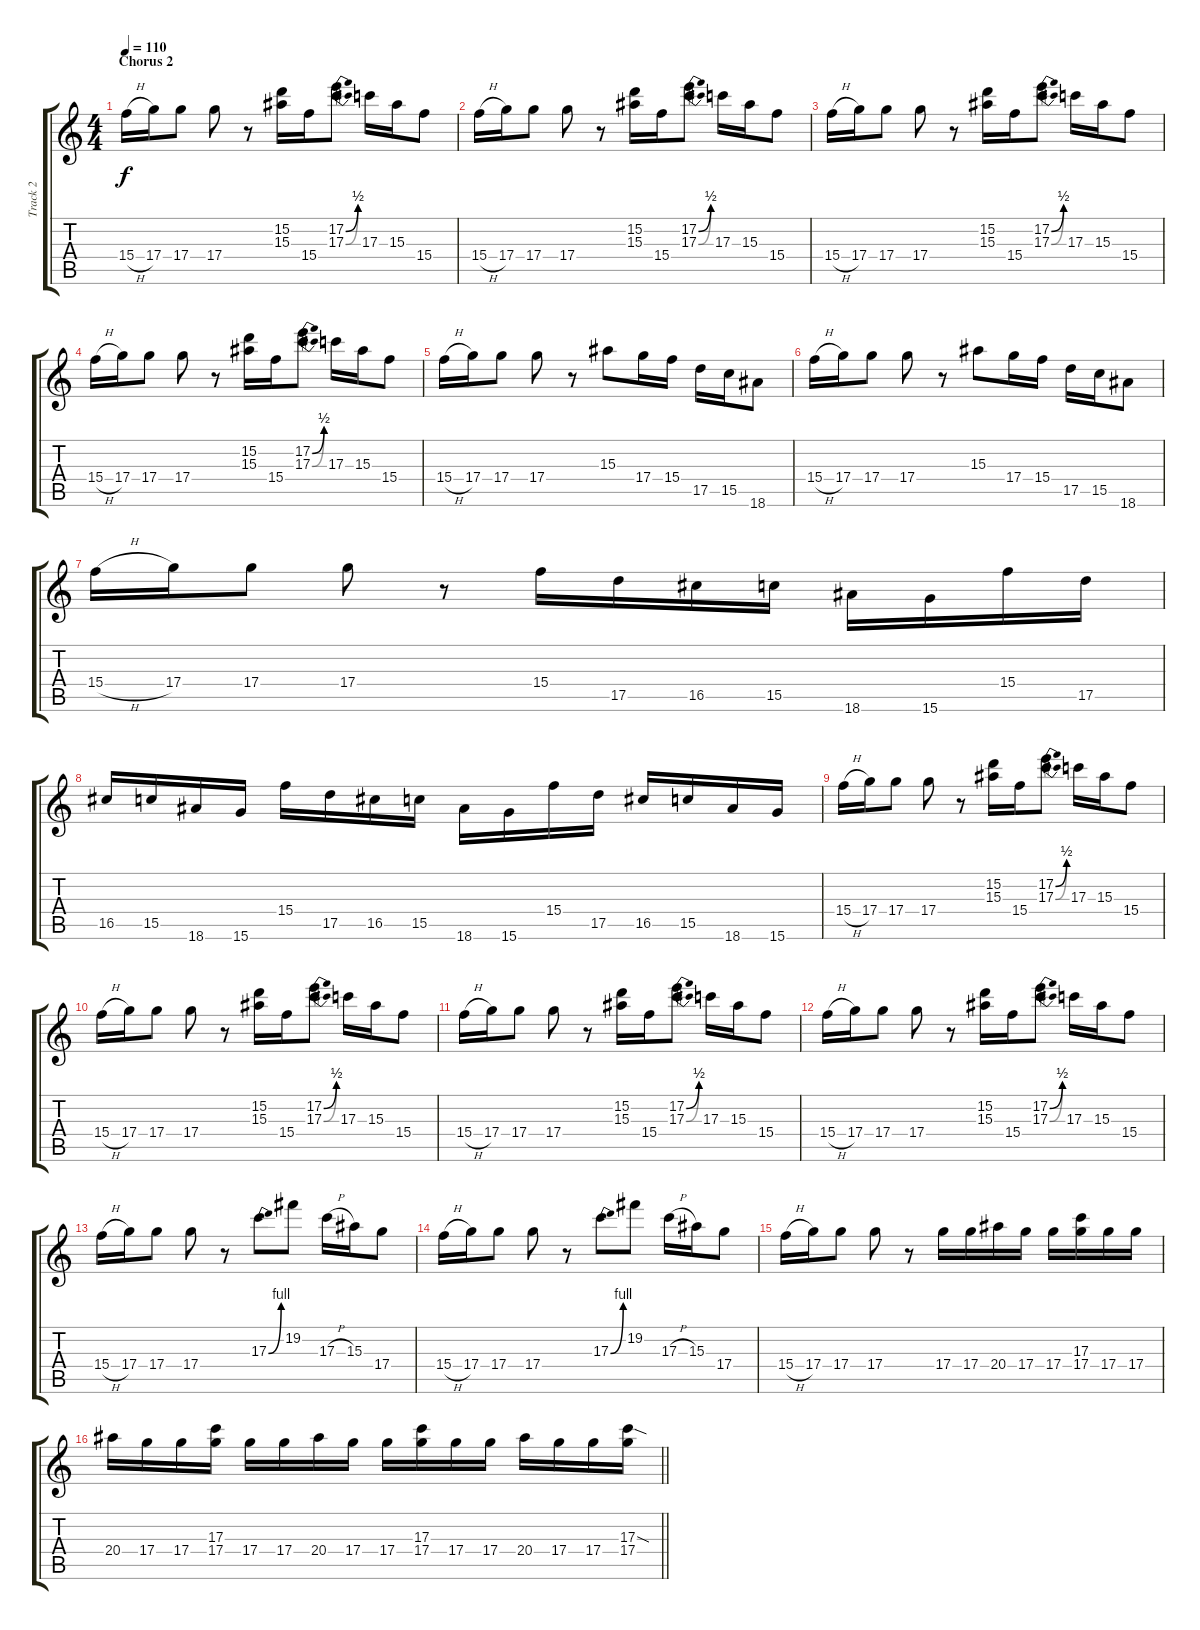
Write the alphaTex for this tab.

\track ("Track 2" "Track 2") {instrument overdrivenguitar}
\staff {score tabs}
\tuning (E4 B3 G3 D3 A2 E2) {hide}
\ts (4 4)
\section ("" "Chorus 2")
\tempo 110
\clef g2
\ks c
15.4{h}.16{dy f} 17.4.16 17.4.8 17.4.8 r.8 (15.2 15.3).16 15.4.16 (17.2{be (bend 0 0 60 2)} 17.3{be (bend 0 0 60 2)}).8 17.3.16 15.3.16 15.4.8 |
15.4{h}.16 17.4.16 17.4.8 17.4.8 r.8 (15.2 15.3).16 15.4.16 (17.2{be (bend 0 0 60 2)} 17.3{be (bend 0 0 60 2)}).8 17.3.16 15.3.16 15.4.8 |
15.4{h}.16 17.4.16 17.4.8 17.4.8 r.8 (15.2 15.3).16 15.4.16 (17.2{be (bend 0 0 60 2)} 17.3{be (bend 0 0 60 2)}).8 17.3.16 15.3.16 15.4.8 |
15.4{h}.16 17.4.16 17.4.8 17.4.8 r.8 (15.2 15.3).16 15.4.16 (17.2{be (bend 0 0 60 2)} 17.3{be (bend 0 0 60 2)}).8 17.3.16 15.3.16 15.4.8 |
15.4{h}.16 17.4.16 17.4.8 17.4.8 r.8 15.3.8 17.4.16 15.4.16 17.5.16 15.5.16 18.6.8 |
15.4{h}.16 17.4.16 17.4.8 17.4.8 r.8 15.3.8 17.4.16 15.4.16 17.5.16 15.5.16 18.6.8 |
15.4{h}.16 17.4.16 17.4.8 17.4.8 r.8 15.4.16 17.5.16 16.5.16 15.5.16 18.6.16 15.6.16 15.4.16 17.5.16 |
16.5.16 15.5.16 18.6.16 15.6.16 15.4.16 17.5.16 16.5.16 15.5.16 18.6.16 15.6.16 15.4.16 17.5.16 16.5.16 15.5.16 18.6.16 15.6.16 |
15.4{h}.16 17.4.16 17.4.8 17.4.8 r.8 (15.2 15.3).16 15.4.16 (17.2{be (bend 0 0 60 2)} 17.3{be (bend 0 0 60 2)}).8 17.3.16 15.3.16 15.4.8 |
15.4{h}.16 17.4.16 17.4.8 17.4.8 r.8 (15.2 15.3).16 15.4.16 (17.2{be (bend 0 0 60 2)} 17.3{be (bend 0 0 60 2)}).8 17.3.16 15.3.16 15.4.8 |
15.4{h}.16 17.4.16 17.4.8 17.4.8 r.8 (15.2 15.3).16 15.4.16 (17.2{be (bend 0 0 60 2)} 17.3{be (bend 0 0 60 2)}).8 17.3.16 15.3.16 15.4.8 |
15.4{h}.16 17.4.16 17.4.8 17.4.8 r.8 (15.2 15.3).16 15.4.16 (17.2{be (bend 0 0 60 2)} 17.3{be (bend 0 0 60 2)}).8 17.3.16 15.3.16 15.4.8 |
15.4{h}.16 17.4.16 17.4.8 17.4.8 r.8 17.3{be (bend 0 0 60 4)}.8 19.2.8 17.3{h}.16 15.3.16 17.4.8 |
15.4{h}.16 17.4.16 17.4.8 17.4.8 r.8 17.3{be (bend 0 0 60 4)}.8 19.2.8 17.3{h}.16 15.3.16 17.4.8 |
15.4{h}.16 17.4.16 17.4.8 17.4.8 r.8 17.4.16 17.4.16 20.4.16 17.4.16 17.4.16 (17.3 17.4).16 17.4.16 17.4.16 |
\barLineRight lightlight
20.4.16 17.4.16 17.4.16 (17.3 17.4).16 17.4.16 17.4.16 20.4.16 17.4.16 17.4.16 (17.3 17.4).16 17.4.16 17.4.16 20.4.16 17.4.16 17.4.16 (17.3{sod} 17.4).16
